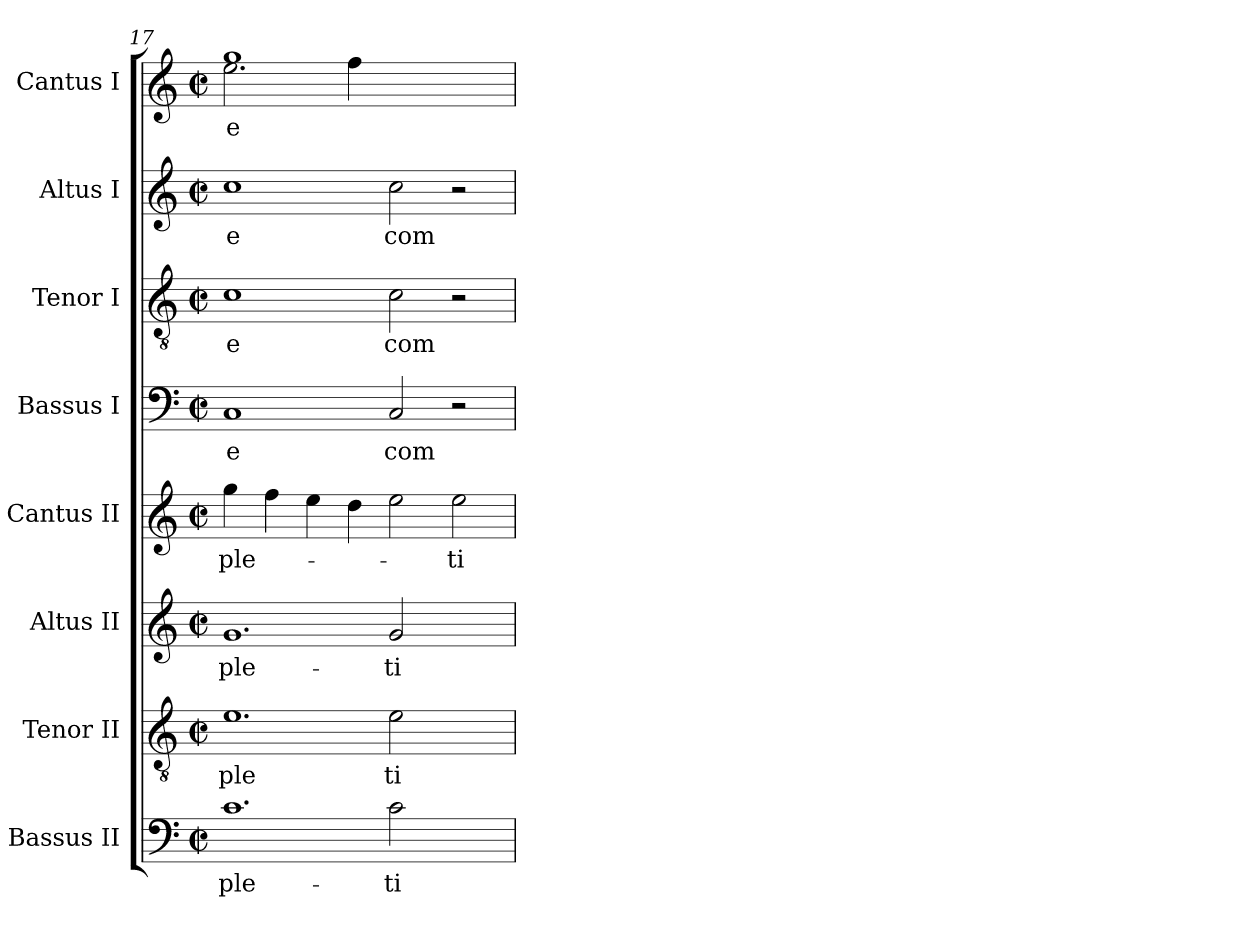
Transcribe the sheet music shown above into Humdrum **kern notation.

**kern	**text	**kern	**text	**kern	**text	**kern	**text	**kern	**text	**kern	**text	**kern	**text	**kern	**text
*part8	*part8	*part7	*part7	*part6	*part6	*part5	*part5	*part4	*part4	*part3	*part3	*part2	*part2	*part1	*part1
*staff8	*staff8	*staff7	*staff7	*staff6	*staff6	*staff5	*staff5	*staff4	*staff4	*staff3	*staff3	*staff2	*staff2	*staff1	*staff1
*I"Bassus II	*	*I"Tenor II	*	*I"Altus II	*	*I"Cantus II	*	*I"Bassus I	*	*I"Tenor I	*	*I"Altus I	*	*I"Cantus I	*
*clefF4	*	*clefGv2	*	*clefG2	*	*clefG2	*	*clefF4	*	*clefGv2	*	*clefG2	*	*clefG2	*
*M2/2	*	*M2/2	*	*M2/2	*	*M2/2	*	*M2/2	*	*M2/2	*	*M2/2	*	*M2/2	*
*met(c|)	*	*met(c|)	*	*met(c|)	*	*met(c|)	*	*met(c|)	*	*met(c|)	*	*met(c|)	*	*met(c|)	*
=17	=17	=17	=17	=17	=17	=17	=17	=17	=17	=17	=17	=17	=17	=17	=17
!LO:N:vis=1.	!LO:LY:b:cj	!LO:N:vis=1.	!LO:LY:b:cj	!LO:N:vis=1.	!LO:LY:b:cj	!	!LO:LY:b	!	!LO:LY:b:cj	!	!LO:LY:b:cj	!	!LO:LY:b:cj	!	!LO:LY:b:cj
*	*	*	*	*	*	*	*	*	*	*	*	*	*	*^	*
1c	-ple-	1e	ple	1g	-ple-	4gg\	-ple-	1C	e	1c	e	1cc	e	1gg	2.ee\	-e
.	.	.	.	.	.	4ff\	.	.	.	.	.	.	.	.	.	.
.	.	.	.	.	.	4ee\	.	.	.	.	.	.	.	.	.	.
.	.	.	.	.	.	4dd\	.	.	.	.	.	.	.	.	4ff\	.
!	!LO:LY:b:cj	!	!LO:LY:b:cj	!	!LO:LY:b:cj	!	!	!	!LO:LY:b:cj	!	!LO:LY:b:cj	!	!LO:LY:b:cj	!	!	!
2c\	-ti	2e\	ti	2g/	-ti	2ee\	.	2C/	com	2c\	com	2cc\	com	1ryy	1ryy	.
!	!	!	!	!	!	!	!LO:LY:b:cj	!	!	!	!	!	!	!	!	!
2ryy	.	2ryy	.	2ryy	.	2ee\	-ti	2r	.	2r	.	2r	.	.	.	.
*	*	*	*	*	*	*	*	*	*	*	*	*	*	*v	*v	*
=	=	=	=	=	=	=	=	=	=	=	=	=	=	=	=
*-	*-	*-	*-	*-	*-	*-	*-	*-	*-	*-	*-	*-	*-	*-	*-
